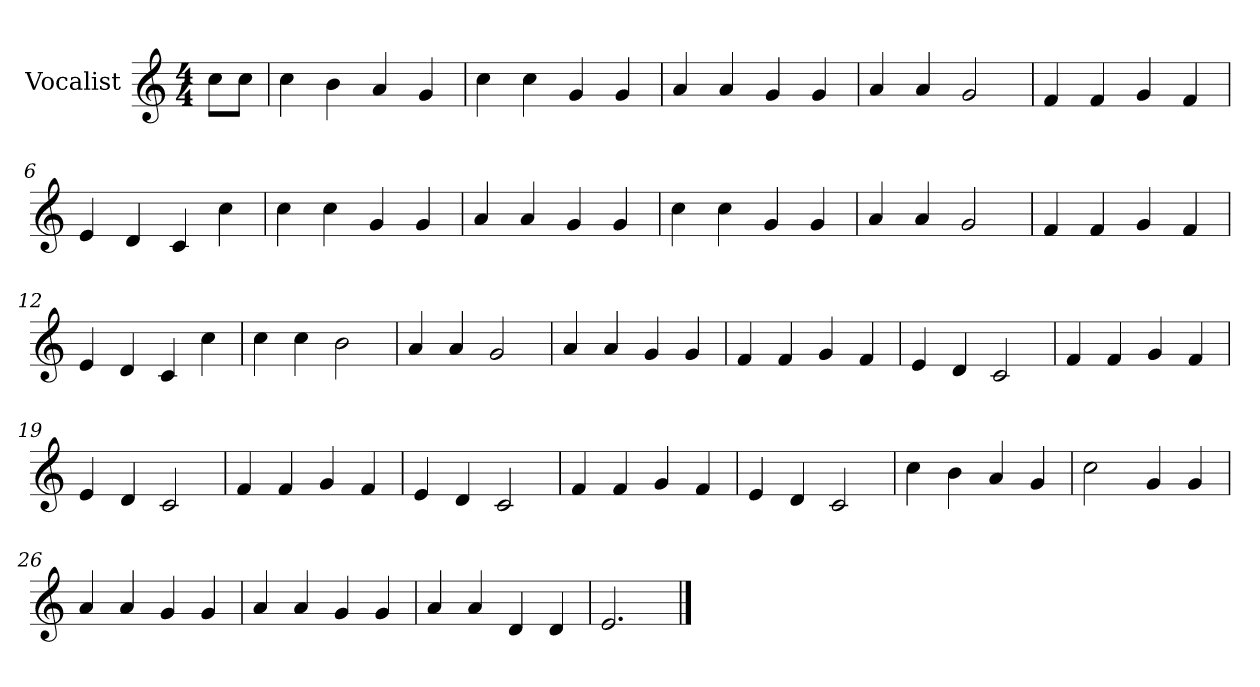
**kern
*part1
*staff1
*I"Vocalist
*k[]
*C:
*M4/4
=
8ccL
8ccJ
=1
4cc
4b
4a
4g
=2
4cc
4cc
4g
4g
=3
4a
4a
4g
4g
=4
4a
4a
2g
=5
4f
4f
4g
4f
=6
4e
4d
4c
4cc
=7
4cc
4cc
4g
4g
=8
4a
4a
4g
4g
=9
4cc
4cc
4g
4g
=10
4a
4a
2g
=11
4f
4f
4g
4f
=12
4e
4d
4c
4cc
=13
4cc
4cc
2b
=14
4a
4a
2g
=15
4a
4a
4g
4g
=16
4f
4f
4g
4f
=17
4e
4d
2c
=18
4f
4f
4g
4f
=19
4e
4d
2c
=20
4f
4f
4g
4f
=21
4e
4d
2c
=22
4f
4f
4g
4f
=23
4e
4d
2c
=24
4cc
4b
4a
4g
=25
2cc
4g
4g
=26
4a
4a
4g
4g
=27
4a
4a
4g
4g
=28
4a
4a
4d
4d
=29
2.e
==
*-
